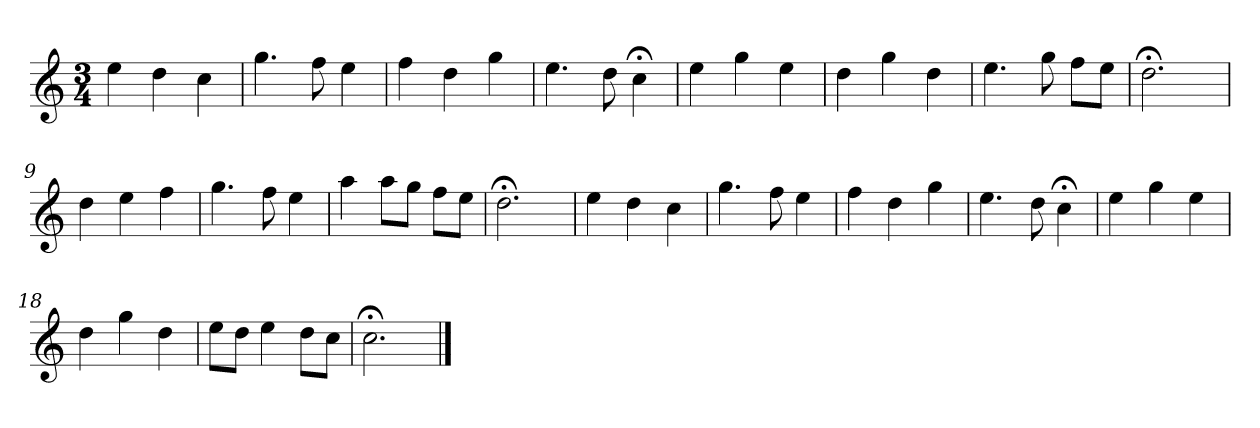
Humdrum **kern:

**kern
*part1
*staff1
*k[]
*C:
*M3/4
*MM120
=1
4ee
4dd
4cc
=2
4.gg
8ff
4ee
=3
4ff
4dd
4gg
=4
4.ee
8dd
4cc;<
=5
4ee
4gg
4ee
=6
4dd
4gg
4dd
=7
4.ee
8gg
8ffL
8eeJ
=8
2.dd;<
=9
4dd
4ee
4ff
=10
4.gg
8ff
4ee
=11
4aa
8aaL
8ggJ
8ffL
8eeJ
=12
2.dd;<
=13
4ee
4dd
4cc
=14
4.gg
8ff
4ee
=15
4ff
4dd
4gg
=16
4.ee
8dd
4cc;<
=17
4ee
4gg
4ee
=18
4dd
4gg
4dd
=19
8eeL
8ddJ
4ee
8ddL
8ccJ
=20
2.cc;<
==
*-
